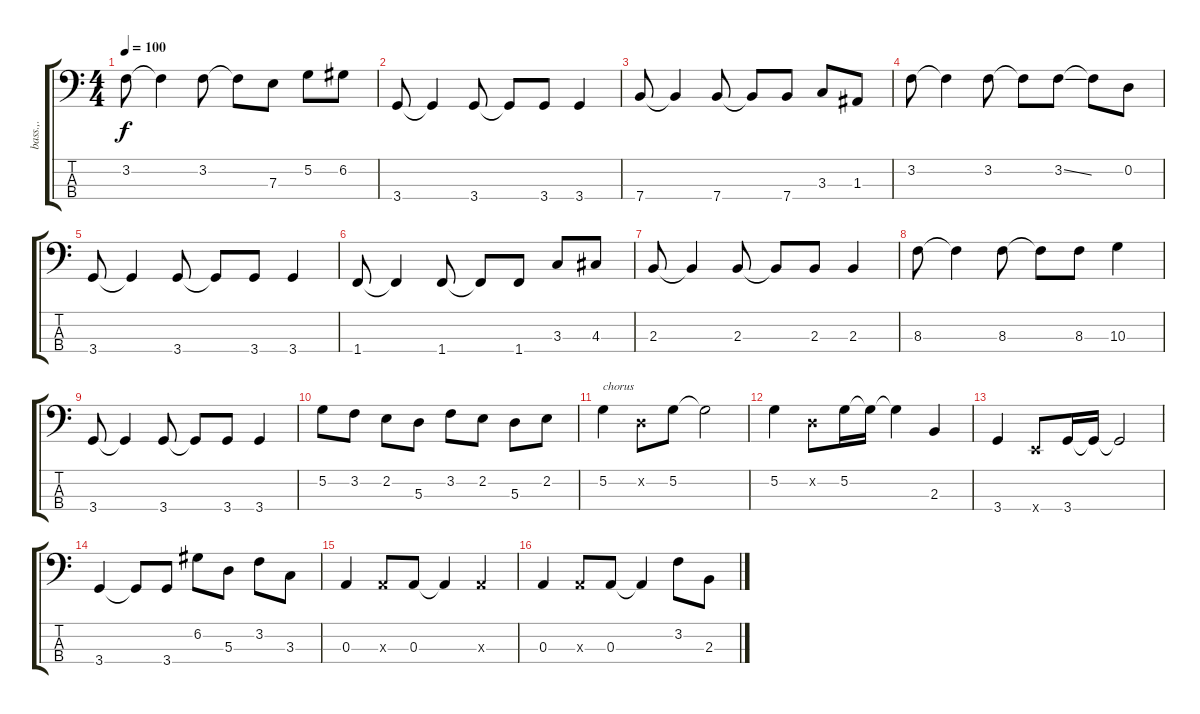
\track ("bass.,." "bass.,.") {instrument electricbassfinger}
\staff {score tabs}
\tuning (G2 D2 A1 E1) {hide}
\ts (4 4)
\tempo 100
\clef f4
\ks c
3.2.8{dy f} 3.2{t}.4 3.2.8 3.2{t}.8 7.3.8 5.2.8 6.2.8 |
3.4.8 3.4{t}.4 3.4.8 3.4{t}.8 3.4.8 3.4.4 |
7.4.8 7.4{t}.4 7.4.8 7.4{t}.8 7.4.8 3.3.8 1.3.8 |
3.2.8 3.2{t}.4 3.2.8 3.2{t}.8 3.2{ss}.8 3.2{t}.8 0.2.8 |
3.4.8 3.4{t}.4 3.4.8 3.4{t}.8 3.4.8 3.4.4 |
1.4.8 1.4{t}.4 1.4.8 1.4{t}.8 1.4.8 3.3.8 4.3.8 |
2.3.8 2.3{t}.4 2.3.8 2.3{t}.8 2.3.8 2.3.4 |
8.3.8 8.3{t}.4 8.3.8 8.3{t}.8 8.3.8 10.3.4 |
3.4.8 3.4{t}.4 3.4.8 3.4{t}.8 3.4.8 3.4.4 |
5.2.8 3.2.8 2.2.8 5.3.8 3.2.8 2.2.8 5.3.8 2.2.8 |
5.2.4{txt "chorus"} 0.2{x}.8 5.2.8 5.2{t}.2 |
5.2.4 0.2{x}.8 5.2.16 5.2{t}.16 5.2{t}.4 2.3.4 |
3.4.4 0.4{x}.8 3.4.16 3.4{t}.16 3.4{t}.2 |
3.4.4 3.4{t}.8 3.4.8 6.2.8 5.3.8 3.2.8 3.3.8 |
0.3.4 0.3{x}.8 0.3.8 0.3{t}.4 0.3{x}.4 |
0.3.4 0.3{x}.8 0.3.8 0.3{t}.4 3.2.8 2.3.8
